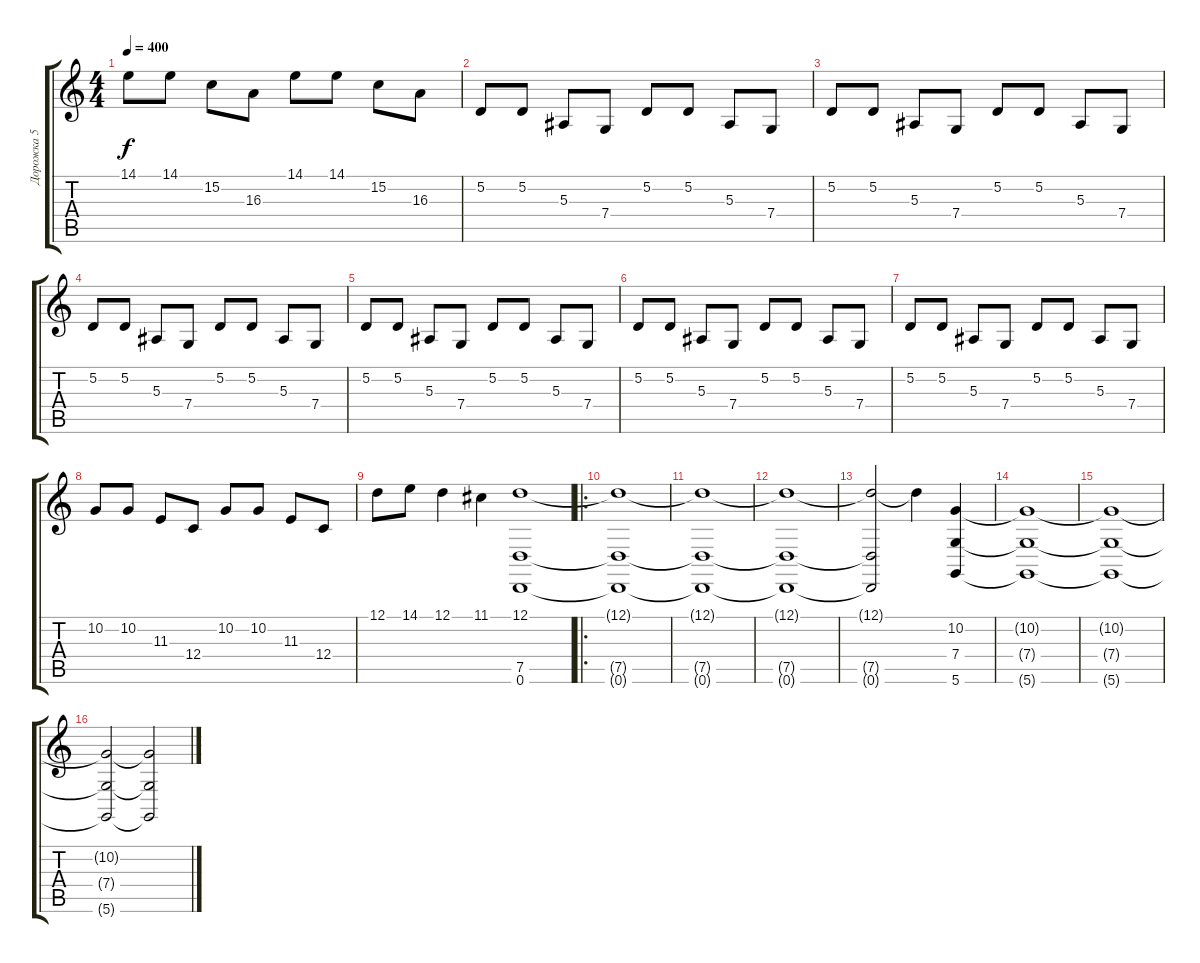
\track ("Дорожка 5" "Дорожка 5") {instrument tremolostrings}
\staff {score tabs}
\tuning (D4 A3 F3 C3 G2 D2) {hide}
\ts (4 4)
\tempo 400
\clef g2
\ks c
14.1.8{dy f} 14.1.8 15.2.8 16.3.8 14.1.8 14.1.8 15.2.8 16.3.8 |
5.2.8 5.2.8 5.3.8 7.4.8 5.2.8 5.2.8 5.3.8 7.4.8 |
5.2.8 5.2.8 5.3.8 7.4.8 5.2.8 5.2.8 5.3.8 7.4.8 |
5.2.8 5.2.8 5.3.8 7.4.8 5.2.8 5.2.8 5.3.8 7.4.8 |
5.2.8 5.2.8 5.3.8 7.4.8 5.2.8 5.2.8 5.3.8 7.4.8 |
5.2.8 5.2.8 5.3.8 7.4.8 5.2.8 5.2.8 5.3.8 7.4.8 |
5.2.8 5.2.8 5.3.8 7.4.8 5.2.8 5.2.8 5.3.8 7.4.8 |
10.2.8 10.2.8 11.3.8 12.4.8 10.2.8 10.2.8 11.3.8 12.4.8 |
12.1.8 14.1.8 12.1.4 11.1.4 (12.1 7.5 0.6).1 |
\ro
(12.1{t} 7.5{t} 0.6{t}).1 |
(12.1{t} 7.5{t} 0.6{t}).1 |
(12.1{t} 7.5{t} 0.6{t}).1 |
(12.1{t} 7.5{t} 0.6{t}).2 12.1{t}.4 (10.2 7.4 5.6).4 |
(10.2{t} 7.4{t} 5.6{t}).1 |
(10.2{t} 7.4{t} 5.6{t}).1 |
(10.2{t} 7.4{t} 5.6{t}).2 (10.2{t} 7.4{t} 5.6{t}).2
